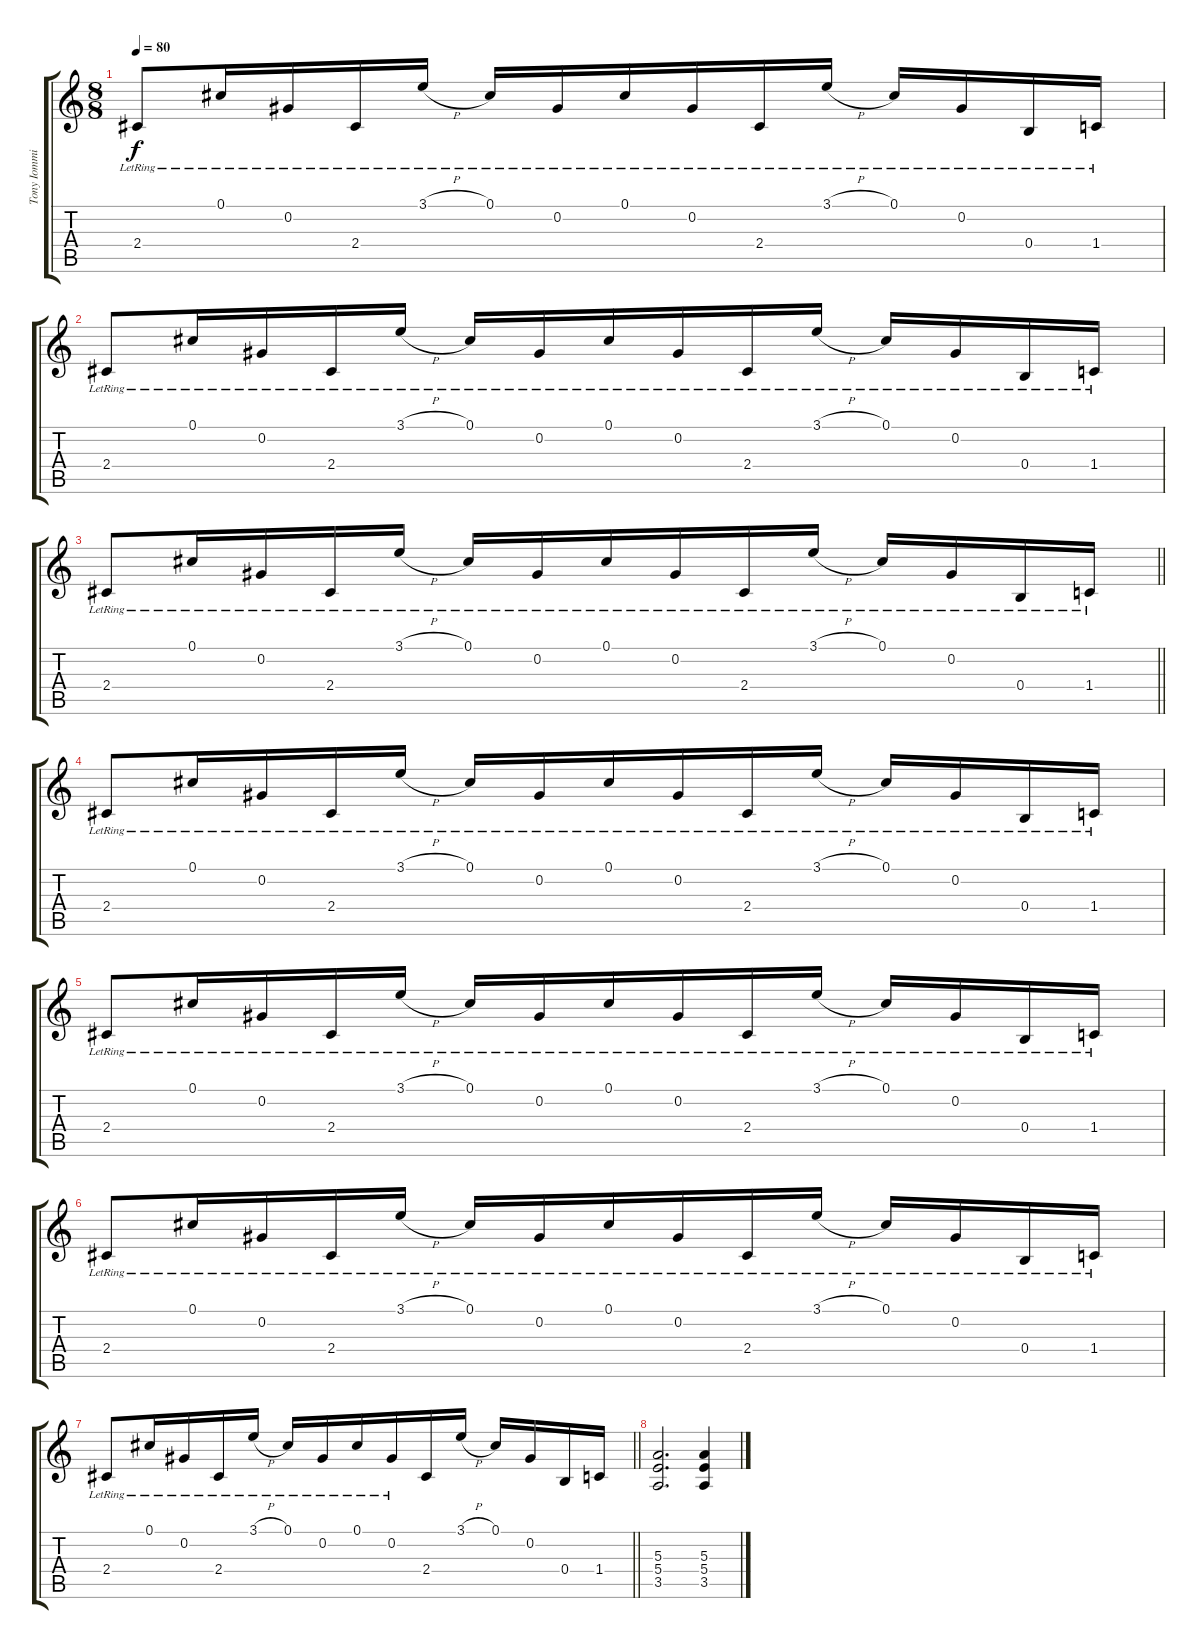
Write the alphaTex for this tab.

\track ("Tony Iommi (Guitar)" "Tony Iommi") {instrument distortionguitar}
\staff {score tabs}
\tuning (Db4 Ab3 E3 B2 Gb2 Db2) {hide}
\ts (8 8)
\tempo 80
\clef g2
\ks c
2.4{lr}.8{dy f} 0.1{lr}.16 0.2{lr}.16 2.4{lr}.16 3.1{h lr}.16 0.1{lr}.16 0.2{lr}.16 0.1{lr}.16 0.2{lr}.16 2.4{lr}.16 3.1{h lr}.16 0.1{lr}.16 0.2{lr}.16 0.4{lr}.16 1.4{lr}.16 |
2.4{lr}.8 0.1{lr}.16 0.2{lr}.16 2.4{lr}.16 3.1{h lr}.16 0.1{lr}.16 0.2{lr}.16 0.1{lr}.16 0.2{lr}.16 2.4{lr}.16 3.1{h lr}.16 0.1{lr}.16 0.2{lr}.16 0.4{lr}.16 1.4{lr}.16 |
\barLineRight lightlight
2.4{lr}.8 0.1{lr}.16 0.2{lr}.16 2.4{lr}.16 3.1{h lr}.16 0.1{lr}.16 0.2{lr}.16 0.1{lr}.16 0.2{lr}.16 2.4{lr}.16 3.1{h lr}.16 0.1{lr}.16 0.2{lr}.16 0.4{lr}.16 1.4{lr}.16 |
2.4{lr}.8 0.1{lr}.16 0.2{lr}.16 2.4{lr}.16 3.1{h lr}.16 0.1{lr}.16 0.2{lr}.16 0.1{lr}.16 0.2{lr}.16 2.4{lr}.16 3.1{h lr}.16 0.1{lr}.16 0.2{lr}.16 0.4{lr}.16 1.4{lr}.16 |
2.4{lr}.8 0.1{lr}.16 0.2{lr}.16 2.4{lr}.16 3.1{h lr}.16 0.1{lr}.16 0.2{lr}.16 0.1{lr}.16 0.2{lr}.16 2.4{lr}.16 3.1{h lr}.16 0.1{lr}.16 0.2{lr}.16 0.4{lr}.16 1.4{lr}.16 |
2.4{lr}.8 0.1{lr}.16 0.2{lr}.16 2.4{lr}.16 3.1{h lr}.16 0.1{lr}.16 0.2{lr}.16 0.1{lr}.16 0.2{lr}.16 2.4{lr}.16 3.1{h lr}.16 0.1{lr}.16 0.2{lr}.16 0.4{lr}.16 1.4{lr}.16 |
\barLineRight lightlight
2.4{lr}.8 0.1{lr}.16 0.2{lr}.16 2.4{lr}.16 3.1{h lr}.16 0.1{lr}.16 0.2{lr}.16 0.1{lr}.16 0.2{lr}.16 2.4.16 3.1{h}.16 0.1.16 0.2.16 0.4.16 1.4.16 |
(5.3 5.4 3.5).2{d} (5.3 5.4 3.5).4
